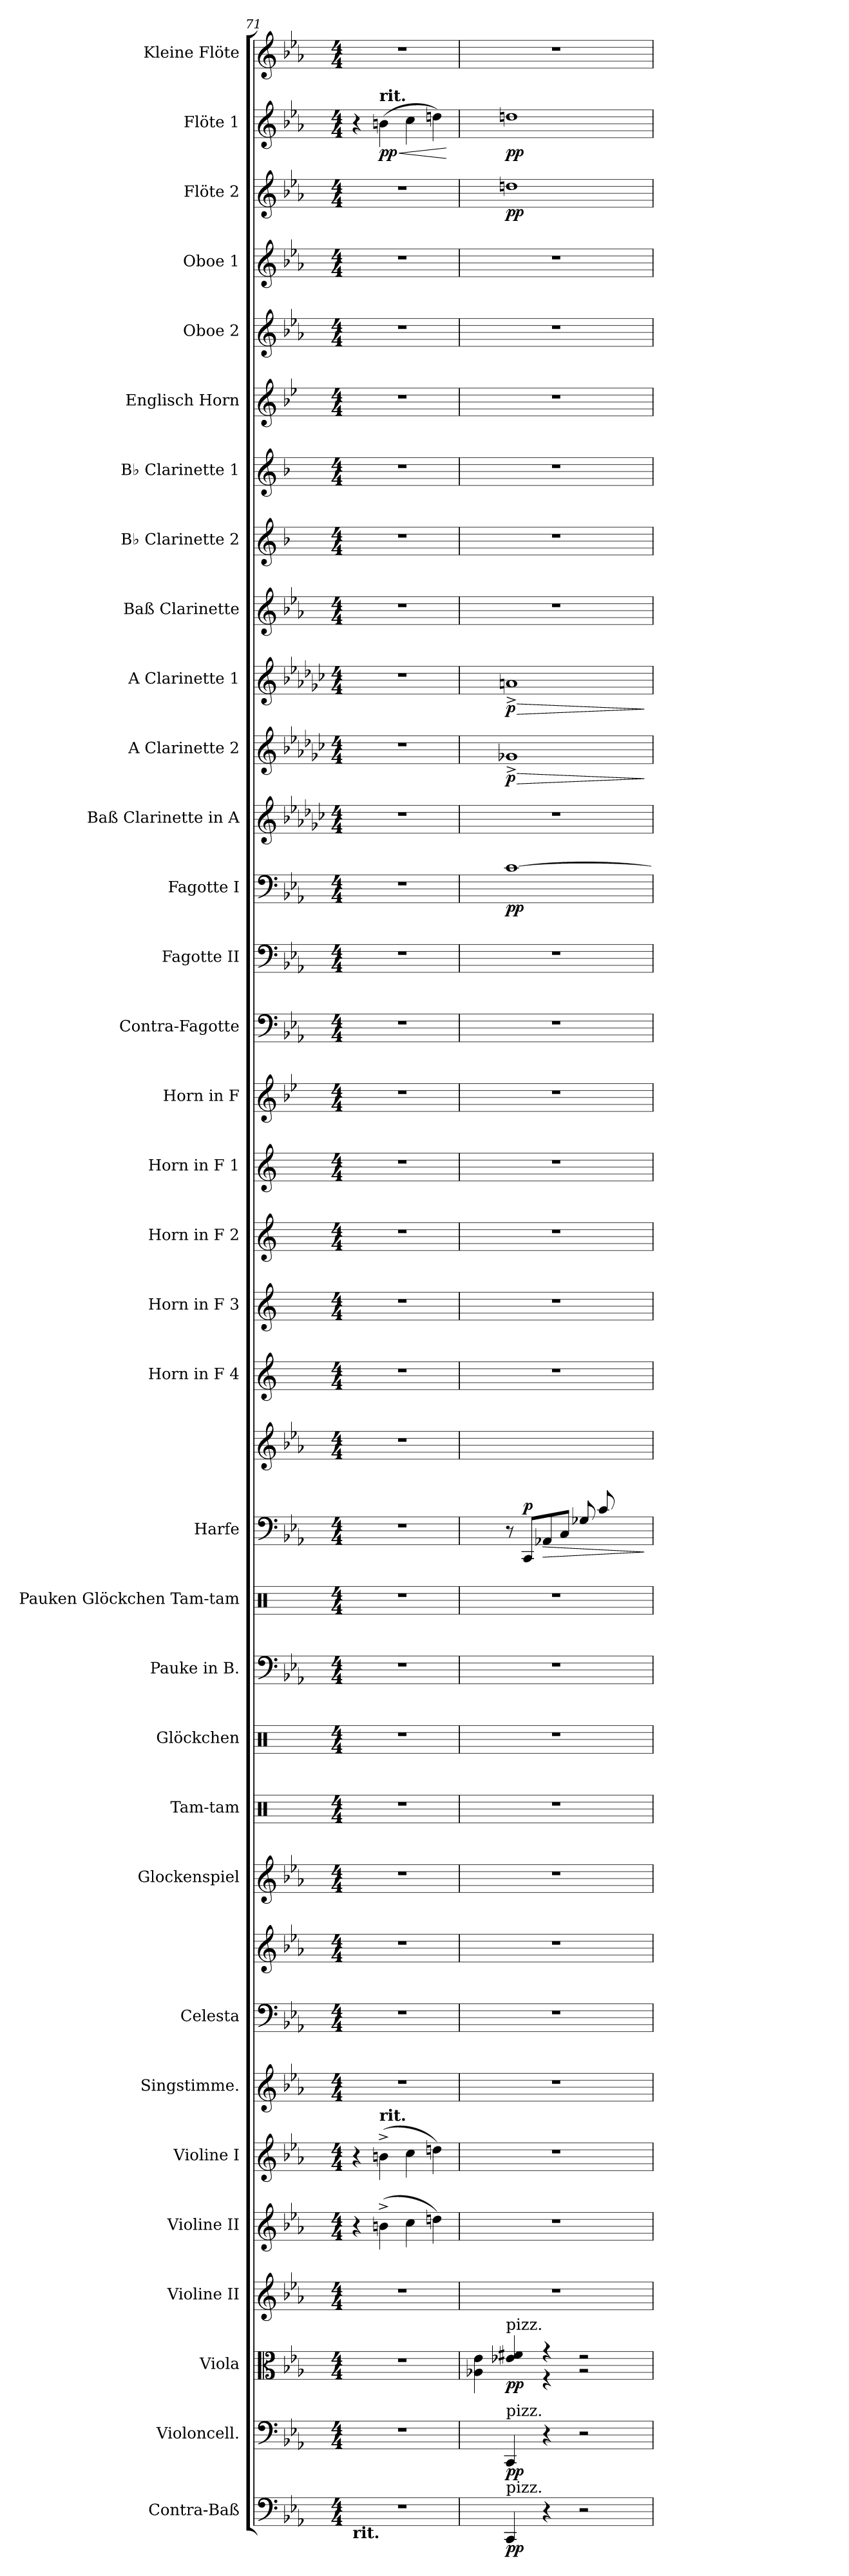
**kern	**dynam	**kern	**dynam	**kern	**dynam	**kern	**kern	**dynam	**kern	**dynam	**kern	**kern	**kern	**kern	**kern	**kern	**kern	**kern	**kern	**kern	**dynam	**kern	**kern	**kern	**kern	**kern	**kern	**kern	**kern	**dynam	**kern	**kern	**dynam	**kern	**dynam	**kern	**kern	**kern	**kern	**kern	**kern	**kern	**dynam	**kern	**dynam	**kern
*part34	*part34	*part33	*part33	*part32	*part32	*part31	*part30	*part30	*part29	*part29	*part28	*part27	*part27	*part26	*part25	*part24	*part23	*part22	*part21	*part21	*part21	*part20	*part19	*part18	*part17	*part16	*part15	*part14	*part13	*part13	*part12	*part11	*part11	*part10	*part10	*part9	*part8	*part7	*part6	*part5	*part4	*part3	*part3	*part2	*part2	*part1
*staff36	*staff36	*staff35	*staff35	*staff34	*staff34	*staff33	*staff32	*staff32	*staff31	*staff31	*staff30	*staff29	*staff28	*staff27	*staff26	*staff25	*staff24	*staff23	*staff22	*staff21	*staff21/22	*staff20	*staff19	*staff18	*staff17	*staff16	*staff15	*staff14	*staff13	*staff13	*staff12	*staff11	*staff11	*staff10	*staff10	*staff9	*staff8	*staff7	*staff6	*staff5	*staff4	*staff3	*staff3	*staff2	*staff2	*staff1
*I"Contra-Baß	*	*I"Violoncell.	*	*I"Viola	*	*I"Violine II	*I"Violine II	*	*I"Violine I	*	*I"Singstimme.	*I"Celesta	*	*I"Glockenspiel	*I"Tam-tam	*I"Glöckchen	*I"Pauke in B.	*I"Pauken  Glöckchen Tam-tam	*I"Harfe	*	*	*I"Horn in F 4	*I"Horn in F 3	*I"Horn in F 2	*I"Horn in F 1	*I"Horn in F	*I"Contra-Fagotte	*I"Fagotte II	*I"Fagotte I	*	*I"Baß Clarinette in A	*I"A Clarinette 2	*	*I"A Clarinette 1	*	*I"Baß Clarinette	*I"B♭ Clarinette 2	*I"B♭ Clarinette 1	*I"Englisch Horn	*I"Oboe 2	*I"Oboe 1	*I"Flöte 2	*	*I"Flöte 1	*	*I"Kleine Flöte
*I'C.-B.	*	*I'Vc.	*	*I'Vla.	*	*I'Vln. II	*I'Vln. II	*	*I'Vln. I	*	*I'Sgst.	*I'Cel.	*	*I'Glk.	*I'Tam-tam	*I'Gl.	*I'Pauke	*I'Tam-tam	*I'Hfe.	*	*	*I'Hn. 4	*I'Hn. 3	*I'Hn. 2	*I'Hn. 1	*	*I'C.-Fg.	*I'Fg. II	*I'Fg. I	*	*	*I'A Cl. 2	*	*I'A Cl. 1	*	*I'B. Cl.	*I'B♭ Cl. 2	*I'B♭ Cl. 1	*I'E. H.	*I'Ob. 2	*I'Ob. 1	*I'Fl. 2	*	*I'Fl. 1	*	*I'Kl. Fl.
*clefF4	*	*clefF4	*	*clefC3	*	*clefG2	*clefG2	*	*clefG2	*	*clefG2	*clefF4	*clefG2	*clefG2	*clefX	*clefX	*clefF4	*clefX	*clefF4	*clefG2	*	*clefG2	*clefG2	*clefG2	*clefG2	*clefG2	*clefF4	*clefF4	*clefF4	*	*clefG2	*clefG2	*	*clefG2	*	*clefG2	*clefG2	*clefG2	*clefG2	*clefG2	*clefG2	*clefG2	*	*clefG2	*	*clefG2
*ITrd7c12	*	*	*	*	*	*	*	*	*	*	*	*ITrd-7c-12	*ITrd-7c-12	*ITrd-14c-24	*	*	*	*	*	*	*	*ITrd4c7	*ITrd4c7	*ITrd4c7	*ITrd4c7	*ITrd4c7	*ITrd7c12	*	*	*	*ITrd2c3	*ITrd2c3	*	*ITrd2c3	*	*ITrd8c14	*ITrd1c2	*ITrd1c2	*ITrd4c7	*	*	*	*	*	*	*ITrd-7c-12
*k[b-e-a-]	*	*k[b-e-a-]	*	*k[b-e-a-]	*	*k[b-e-a-]	*k[b-e-a-]	*	*k[b-e-a-]	*	*k[b-e-a-]	*k[b-e-a-]	*k[b-e-a-]	*k[b-e-a-]	*k[]	*k[]	*k[b-e-a-]	*k[]	*k[b-e-a-]	*k[b-e-a-]	*	*k[b-]	*k[b-]	*k[b-]	*k[b-]	*k[b-e-a-]	*k[b-e-a-]	*k[b-e-a-]	*k[b-e-a-]	*	*k[b-e-a-]	*k[b-e-a-]	*	*k[b-e-a-]	*	*k[b-e-a-]	*k[b-e-a-]	*k[b-e-a-]	*k[b-e-a-]	*k[b-e-a-]	*k[b-e-a-]	*k[b-e-a-]	*	*k[b-e-a-]	*	*k[b-e-a-]
*M4/4	*	*M4/4	*	*M4/4	*	*M4/4	*M4/4	*	*M4/4	*	*M4/4	*M4/4	*M4/4	*M4/4	*M4/4	*M4/4	*M4/4	*M4/4	*M4/4	*M4/4	*	*M4/4	*M4/4	*M4/4	*M4/4	*M4/4	*M4/4	*M4/4	*M4/4	*	*M4/4	*M4/4	*	*M4/4	*	*M4/4	*M4/4	*M4/4	*M4/4	*M4/4	*M4/4	*M4/4	*	*M4/4	*	*M4/4
=71	=71	=71	=71	=71	=71	=71	=71	=71	=71	=71	=71	=71	=71	=71	=71	=71	=71	=71	=71	=71	=71	=71	=71	=71	=71	=71	=71	=71	=71	=71	=71	=71	=71	=71	=71	=71	=71	=71	=71	=71	=71	=71	=71	=71	=71	=71
!LO:TX:b:B:t=rit.	!	!	!	!	!	!	!	!	!	!	!	!	!	!	!	!	!	!	!	!	!	!	!	!	!	!	!	!	!	!	!	!	!	!	!	!	!	!	!	!	!	!	!	!	!	!
1r	.	1r	.	1r	.	1r	4r	.	4r	.	1r	1r	1r	1r	1r	1r	1r	1r	1r	1r	.	1r	1r	1r	1r	1r	1r	1r	1r	.	1r	1r	.	1r	.	1r	1r	1r	1r	1r	1r	1r	.	4r	.	1r
!	!	!	!	!	!	!	!	!	!	!	!	!	!	!	!	!	!	!	!	!	!	!	!	!	!	!	!	!	!	!	!	!	!	!	!	!	!	!	!	!	!	!	!	!LO:TX:a:B:t=rit.	!	!
!	!	!	!	!	!	!	!	!	!LO:TX:a:B:t=rit.	!	!	!	!	!	!	!	!	!	!	!	!	!	!	!	!	!	!	!	!	!	!	!	!	!	!	!	!	!	!	!	!	!	!	!	!	!
!	!	!	!	!	!	!	!	!LO:DY:b	!	!LO:DY:b	!	!	!	!	!	!	!	!	!	!	!	!	!	!	!	!	!	!	!	!	!	!	!	!	!	!	!	!	!	!	!	!	!	!	!LO:HP:b	!
!	!	!	!	!	!	!	!	!	!	!	!	!	!	!	!	!	!	!	!	!	!	!	!	!	!	!	!	!	!	!	!	!	!	!	!	!	!	!	!	!	!	!	!	!	!LO:DY:n=1:b	!
.	.	.	.	.	.	.	(4bn^\	other-dynamics	(4bn^\	other-dynamics	.	.	.	.	.	.	.	.	.	.	.	.	.	.	.	.	.	.	.	.	.	.	.	.	.	.	.	.	.	.	.	.	.	(4bn\	< pp	.
.	.	.	.	.	.	.	4cc\	.	4cc\	.	.	.	.	.	.	.	.	.	.	.	.	.	.	.	.	.	.	.	.	.	.	.	.	.	.	.	.	.	.	.	.	.	.	4cc\	.	.
.	.	.	.	.	.	.	4ddn\)	.	4ddn\)	.	.	.	.	.	.	.	.	.	.	.	.	.	.	.	.	.	.	.	.	.	.	.	.	.	.	.	.	.	.	.	.	.	.	4ddn\)	.	.
.	.	.	.	.	.	.	.	.	.	.	.	.	.	.	.	.	.	.	.	.	.	.	.	.	.	.	.	.	.	.	.	.	.	.	.	.	.	.	.	.	.	.	.	.	[	.
=72	=72	=72	=72	=72	=72	=72	=72	=72	=72	=72	=72	=72	=72	=72	=72	=72	=72	=72	=72	=72	=72	=72	=72	=72	=72	=72	=72	=72	=72	=72	=72	=72	=72	=72	=72	=72	=72	=72	=72	=72	=72	=72	=72	=72	=72	=72
*	*	*	*	*^	*	*	*	*	*	*	*	*	*	*	*	*	*	*	*	*^	*	*	*	*	*	*	*	*	*	*	*	*	*	*	*	*	*	*	*	*	*	*	*	*	*	*
!	!	!	!	!LO:TX:a:t=pizz.	!	!	!	!	!	!	!	!	!	!	!	!	!	!	!	!	!	!	!	!	!	!	!	!	!	!	!	!	!	!	!	!	!	!	!	!	!	!	!	!	!	!	!	!
!	!	!LO:TX:a:t=pizz.	!	!	!	!	!	!	!	!	!	!	!	!	!	!	!	!	!	!	!	!	!	!	!	!	!	!	!	!	!	!	!	!	!	!	!	!	!	!	!	!	!	!	!	!	!	!
!LO:TX:a:t=pizz.	!	!	!	!	!	!	!	!	!	!	!	!	!	!	!	!	!	!	!	!	!	!	!	!	!	!	!	!	!	!	!	!	!	!	!	!	!	!	!	!	!	!	!	!	!	!	!	!
!	!LO:DY:b	!	!LO:DY:b	!	!	!LO:DY:b	!	!	!	!	!	!	!	!	!	!	!	!	!	!	!	!	!	!	!	!	!	!	!	!	!	!LO:DY:b	!	!	!LO:HP:b	!	!LO:HP:b	!	!	!	!	!	!	!	!	!	!	!
!	!	!	!	!	!	!	!	!	!	!	!	!	!	!	!	!	!	!	!	!	!	!	!	!	!	!	!	!	!	!	!	!	!	!	!LO:DY:n=1:b	!	!LO:DY:n=1:b	!	!	!	!	!	!	!	!LO:DY:b	!	!LO:DY:b	!
4CCC/	pp	4CC/	pp	4e-X/ 4f#X/	4A-X\ 4e-\	pp	1r	1r	.	1r	.	1r	1r	1r	1r	1r	1r	1r	1r	8r	1ryy	2.ryy	.	1r	1r	1r	1r	1r	1r	1r	[1c	pp	1r	1e-X^	> p	1f#X^	> p	1r	1r	1r	1r	1r	1r	1ddn	pp	1ddn	pp	1r
!	!	!	!	!	!	!	!	!	!	!	!	!	!	!	!	!	!	!	!	!	!	!	!LO:DY:a=2	!	!	!	!	!	!	!	!	!	!	!	!	!	!	!	!	!	!	!	!	!	!	!	!	!
.	.	.	.	.	.	.	.	.	.	.	.	.	.	.	.	.	.	.	.	8CC/L	.	.	p	.	.	.	.	.	.	.	.	.	.	.	.	.	.	.	.	.	.	.	.	.	.	.	.	.
!	!	!	!	!	!	!	!	!	!	!	!	!	!	!	!	!	!	!	!	!	!	!	!LO:HP:b=2	!	!	!	!	!	!	!	!	!	!	!	!	!	!	!	!	!	!	!	!	!	!	!	!	!
4r	.	4r	.	4r	4r	.	.	.	.	.	.	.	.	.	.	.	.	.	.	8AA-X/	.	.	>	.	.	.	.	.	.	.	.	.	.	.	.	.	.	.	.	.	.	.	.	.	.	.	.	.
.	.	.	.	.	.	.	.	.	.	.	.	.	.	.	.	.	.	.	.	8C/J	.	.	.	.	.	.	.	.	.	.	.	.	.	.	.	.	.	.	.	.	.	.	.	.	.	.	.	.
2r	.	2r	.	2r	2r	.	.	.	.	.	.	.	.	.	.	.	.	.	.	8G-X/L	.	.	.	.	.	.	.	.	.	.	.	.	.	.	.	.	.	.	.	.	.	.	.	.	.	.	.	.
.	.	.	.	.	.	.	.	.	.	.	.	.	.	.	.	.	.	.	.	8c/	.	.	.	.	.	.	.	.	.	.	.	.	.	.	.	.	.	.	.	.	.	.	.	.	.	.	.	.
.	.	.	.	.	.	.	.	.	.	.	.	.	.	.	.	.	.	.	.	4ryy	.	8e-X\	.	.	.	.	.	.	.	.	.	.	.	.	.	.	.	.	.	.	.	.	.	.	.	.	.	.
.	.	.	.	.	.	.	.	.	.	.	.	.	.	.	.	.	.	.	.	.	.	8g-X\J	.	.	.	.	.	.	.	.	.	.	.	.	.	.	.	.	.	.	.	.	.	.	.	.	.	.
*	*	*	*	*v	*v	*	*	*	*	*	*	*	*	*	*	*	*	*	*	*	*v	*v	*	*	*	*	*	*	*	*	*	*	*	*	*	*	*	*	*	*	*	*	*	*	*	*	*	*
.	.	.	.	.	.	.	.	.	.	.	.	.	.	.	.	.	.	.	.	.	]	.	.	.	.	.	.	.	.	.	.	.	]	.	]	.	.	.	.	.	.	.	.	.	.	.
=	=	=	=	=	=	=	=	=	=	=	=	=	=	=	=	=	=	=	=	=	=	=	=	=	=	=	=	=	=	=	=	=	=	=	=	=	=	=	=	=	=	=	=	=	=	=
*-	*-	*-	*-	*-	*-	*-	*-	*-	*-	*-	*-	*-	*-	*-	*-	*-	*-	*-	*-	*-	*-	*-	*-	*-	*-	*-	*-	*-	*-	*-	*-	*-	*-	*-	*-	*-	*-	*-	*-	*-	*-	*-	*-	*-	*-	*-
